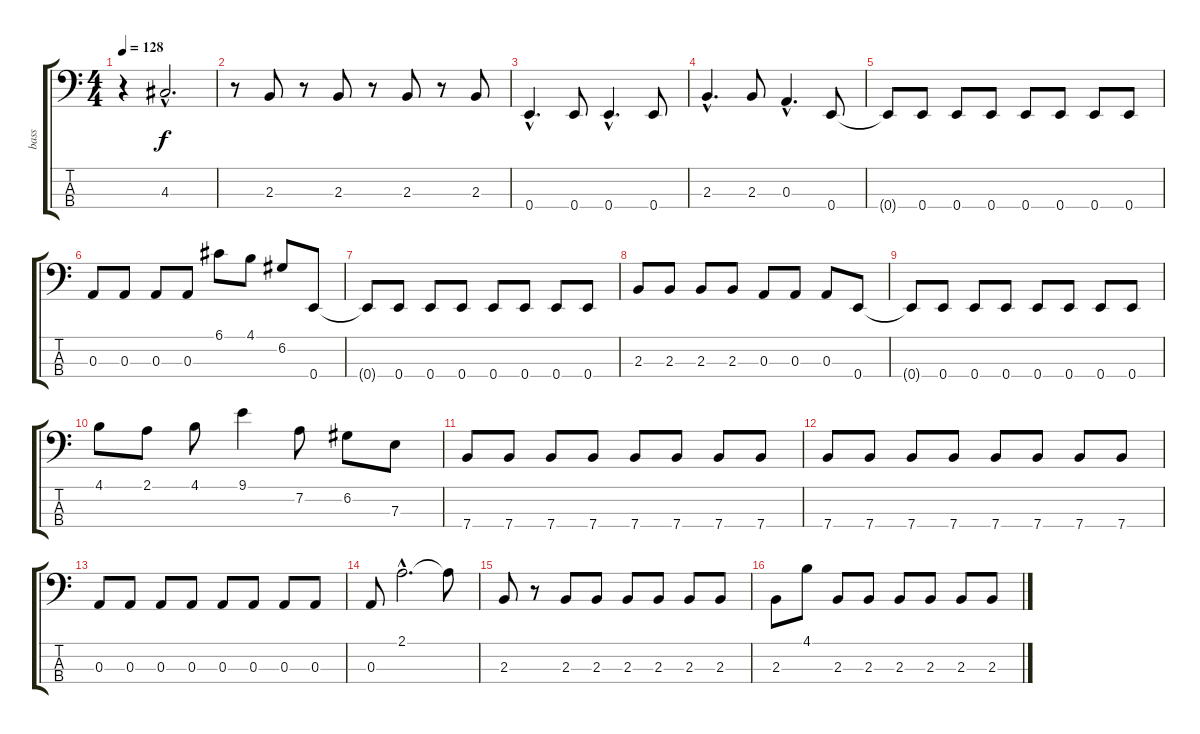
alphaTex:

\track ("bass" "bass") {instrument slapbass2}
\staff {score tabs}
\tuning (G2 D2 A1 E1) {hide}
\ts (4 4)
\tempo 128
\clef f4
\ks c
r.4{dy f} 4.3{hac}.2{d} |
r.8 2.3.8 r.8 2.3.8 r.8 2.3.8 r.8 2.3.8 |
0.4{hac}.4{d} 0.4.8 0.4{hac}.4{d} 0.4.8 |
2.3{hac}.4{d} 2.3.8 0.3{hac}.4{d} 0.4.8 |
0.4{t}.8 0.4.8 0.4.8 0.4.8 0.4.8 0.4.8 0.4.8 0.4.8 |
0.3.8 0.3.8 0.3.8 0.3.8 6.1.8 4.1.8 6.2.8 0.4.8 |
0.4{t}.8 0.4.8 0.4.8 0.4.8 0.4.8 0.4.8 0.4.8 0.4.8 |
2.3.8 2.3.8 2.3.8 2.3.8 0.3.8 0.3.8 0.3.8 0.4.8 |
0.4{t}.8 0.4.8 0.4.8 0.4.8 0.4.8 0.4.8 0.4.8 0.4.8 |
4.1.8 2.1.8 4.1.8 9.1.4 7.2.8 6.2.8 7.3.8 |
7.4.8 7.4.8 7.4.8 7.4.8 7.4.8 7.4.8 7.4.8 7.4.8 |
7.4.8 7.4.8 7.4.8 7.4.8 7.4.8 7.4.8 7.4.8 7.4.8 |
0.3.8 0.3.8 0.3.8 0.3.8 0.3.8 0.3.8 0.3.8 0.3.8 |
0.3.8 2.1{hac}.2{d} 2.1{t}.8 |
2.3.8 r.8 2.3.8 2.3.8 2.3.8 2.3.8 2.3.8 2.3.8 |
2.3.8 4.1.8 2.3.8 2.3.8 2.3.8 2.3.8 2.3.8 2.3.8
